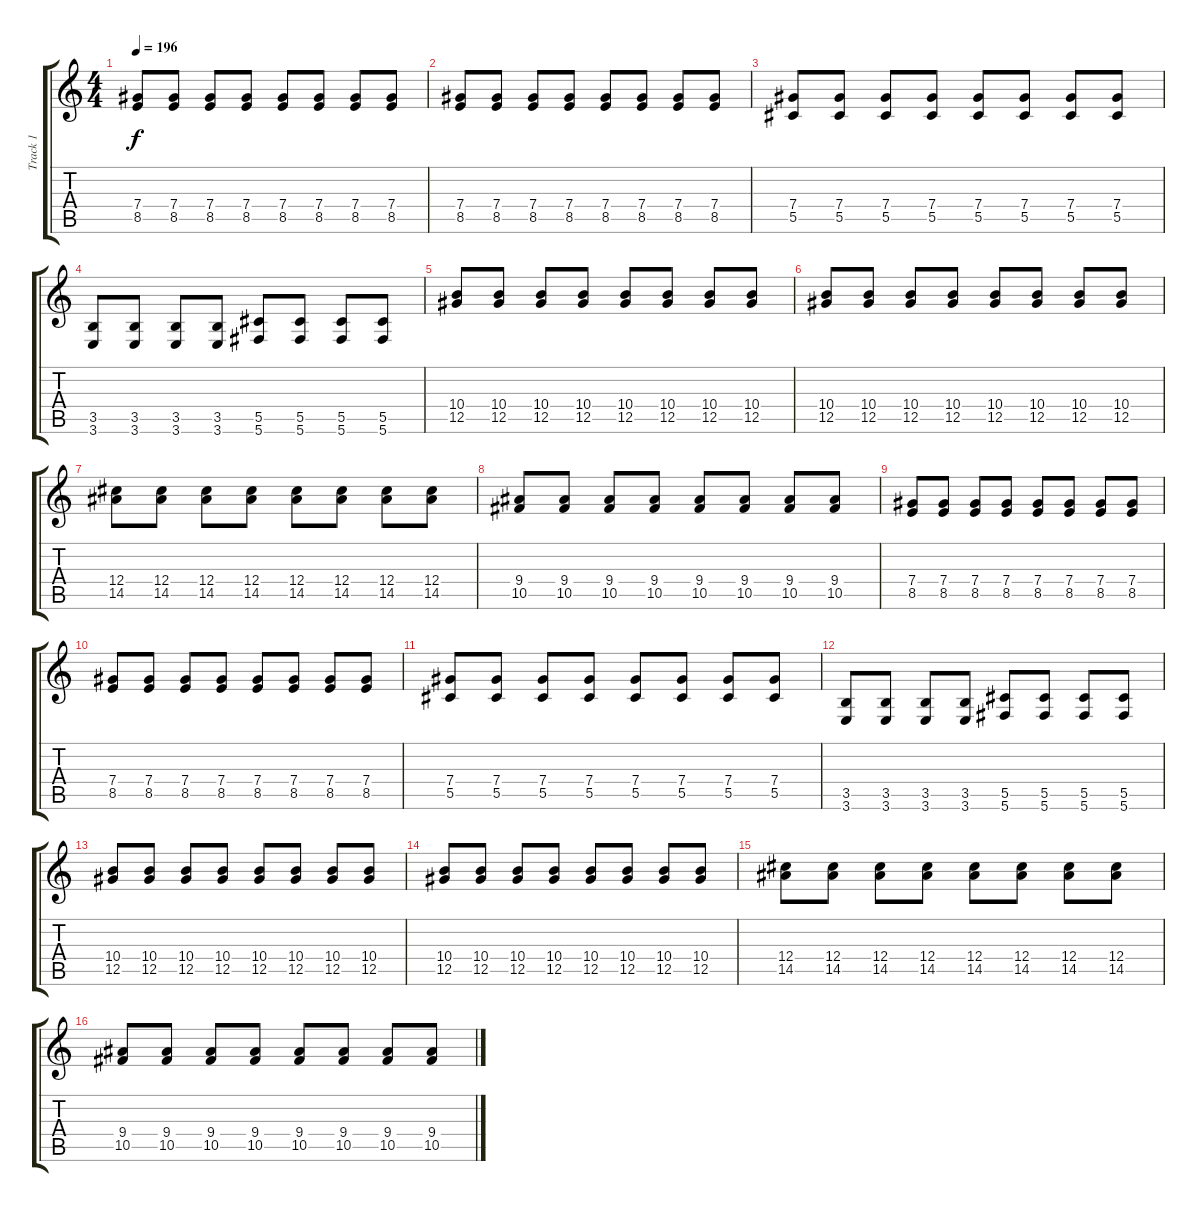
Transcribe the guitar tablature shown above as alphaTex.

\track ("Track 1" "Track 1") {instrument distortionguitar}
\staff {score tabs}
\tuning (Eb4 Bb3 Gb3 Db3 Ab2 Db2) {hide}
\ts (4 4)
\tempo 196
\clef g2
\ks c
(7.4 8.5).8{dy f} (7.4 8.5).8 (7.4 8.5).8 (7.4 8.5).8 (7.4 8.5).8 (7.4 8.5).8 (7.4 8.5).8 (7.4 8.5).8 |
(7.4 8.5).8 (7.4 8.5).8 (7.4 8.5).8 (7.4 8.5).8 (7.4 8.5).8 (7.4 8.5).8 (7.4 8.5).8 (7.4 8.5).8 |
(7.4 5.5).8 (7.4 5.5).8 (7.4 5.5).8 (7.4 5.5).8 (7.4 5.5).8 (7.4 5.5).8 (7.4 5.5).8 (7.4 5.5).8 |
(3.5 3.6).8 (3.5 3.6).8 (3.5 3.6).8 (3.5 3.6).8 (5.5 5.6).8 (5.5 5.6).8 (5.5 5.6).8 (5.5 5.6).8 |
(10.4 12.5).8 (10.4 12.5).8 (10.4 12.5).8 (10.4 12.5).8 (10.4 12.5).8 (10.4 12.5).8 (10.4 12.5).8 (10.4 12.5).8 |
(10.4 12.5).8 (10.4 12.5).8 (10.4 12.5).8 (10.4 12.5).8 (10.4 12.5).8 (10.4 12.5).8 (10.4 12.5).8 (10.4 12.5).8 |
(12.4 14.5).8 (12.4 14.5).8 (12.4 14.5).8 (12.4 14.5).8 (12.4 14.5).8 (12.4 14.5).8 (12.4 14.5).8 (12.4 14.5).8 |
(9.4 10.5).8 (9.4 10.5).8 (9.4 10.5).8 (9.4 10.5).8 (9.4 10.5).8 (9.4 10.5).8 (9.4 10.5).8 (9.4 10.5).8 |
(7.4 8.5).8 (7.4 8.5).8 (7.4 8.5).8 (7.4 8.5).8 (7.4 8.5).8 (7.4 8.5).8 (7.4 8.5).8 (7.4 8.5).8 |
(7.4 8.5).8 (7.4 8.5).8 (7.4 8.5).8 (7.4 8.5).8 (7.4 8.5).8 (7.4 8.5).8 (7.4 8.5).8 (7.4 8.5).8 |
(7.4 5.5).8 (7.4 5.5).8 (7.4 5.5).8 (7.4 5.5).8 (7.4 5.5).8 (7.4 5.5).8 (7.4 5.5).8 (7.4 5.5).8 |
(3.5 3.6).8 (3.5 3.6).8 (3.5 3.6).8 (3.5 3.6).8 (5.5 5.6).8 (5.5 5.6).8 (5.5 5.6).8 (5.5 5.6).8 |
(10.4 12.5).8 (10.4 12.5).8 (10.4 12.5).8 (10.4 12.5).8 (10.4 12.5).8 (10.4 12.5).8 (10.4 12.5).8 (10.4 12.5).8 |
(10.4 12.5).8 (10.4 12.5).8 (10.4 12.5).8 (10.4 12.5).8 (10.4 12.5).8 (10.4 12.5).8 (10.4 12.5).8 (10.4 12.5).8 |
(12.4 14.5).8 (12.4 14.5).8 (12.4 14.5).8 (12.4 14.5).8 (12.4 14.5).8 (12.4 14.5).8 (12.4 14.5).8 (12.4 14.5).8 |
(9.4 10.5).8 (9.4 10.5).8 (9.4 10.5).8 (9.4 10.5).8 (9.4 10.5).8 (9.4 10.5).8 (9.4 10.5).8 (9.4 10.5).8
